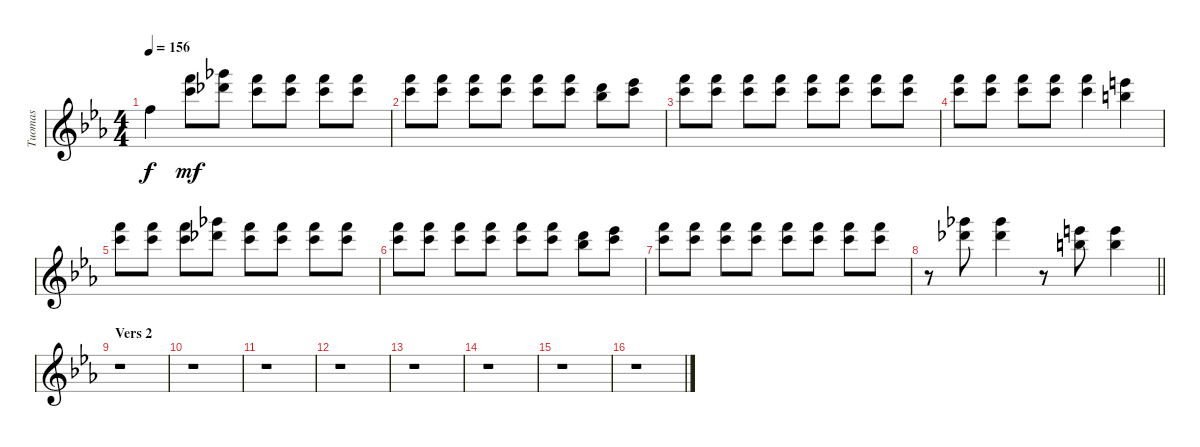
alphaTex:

\track ("Tuomas" "Tuomas") {instrument brightacousticpiano}
\staff {score}
\tuning (E5 B4 G4 D4 A3 E3) {hide}
\ts (4 4)
\tempo 156
\clef g2
\ks cminor
10.3.4{dy f} (13.1 13.2).8{dy mf volume 8 instrument stringensemble1} (14.1 14.2).8 (13.1 13.2).8 (13.1 13.2).8 (13.1 13.2).8 (13.1 13.2).8 |
(13.1 13.2).8 (13.1 13.2).8 (13.1 13.2).8 (13.1 13.2).8 (13.1 13.2).8 (13.1 13.2).8 (10.1 11.2).8 (11.1 13.2).8 |
(13.1 13.2).8 (13.1 13.2).8 (13.1 13.2).8 (13.1 13.2).8 (13.1 13.2).8 (13.1 13.2).8 (13.1 13.2).8 (13.1 13.2).8 |
(13.1 13.2).8 (13.1 13.2).8 (13.1 13.2).8 (13.1 13.2).8 (13.1 13.2).4 (12.1 12.2).4 |
(13.1 13.2).8 (13.1 13.2).8 (13.1 13.2).8 (14.1 14.2).8 (13.1 13.2).8 (13.1 13.2).8 (13.1 13.2).8 (13.1 13.2).8 |
(13.1 13.2).8 (13.1 13.2).8 (13.1 13.2).8 (13.1 13.2).8 (13.1 13.2).8 (13.1 13.2).8 (10.1 11.2).8 (11.1 13.2).8 |
(13.1 13.2).8 (13.1 13.2).8 (13.1 13.2).8 (13.1 13.2).8 (13.1 13.2).8 (13.1 13.2).8 (13.1 13.2).8 (13.1 13.2).8 |
\barLineRight lightlight
r.8 (14.1 14.2).8 (14.1 14.2).4 r.8 (12.1 12.2).8 (12.1 12.2).4 |
\section ("" "Vers 2")
r.1 |
r.1 |
r.1 |
r.1 |
r.1 |
r.1 |
r.1 |
r.1
